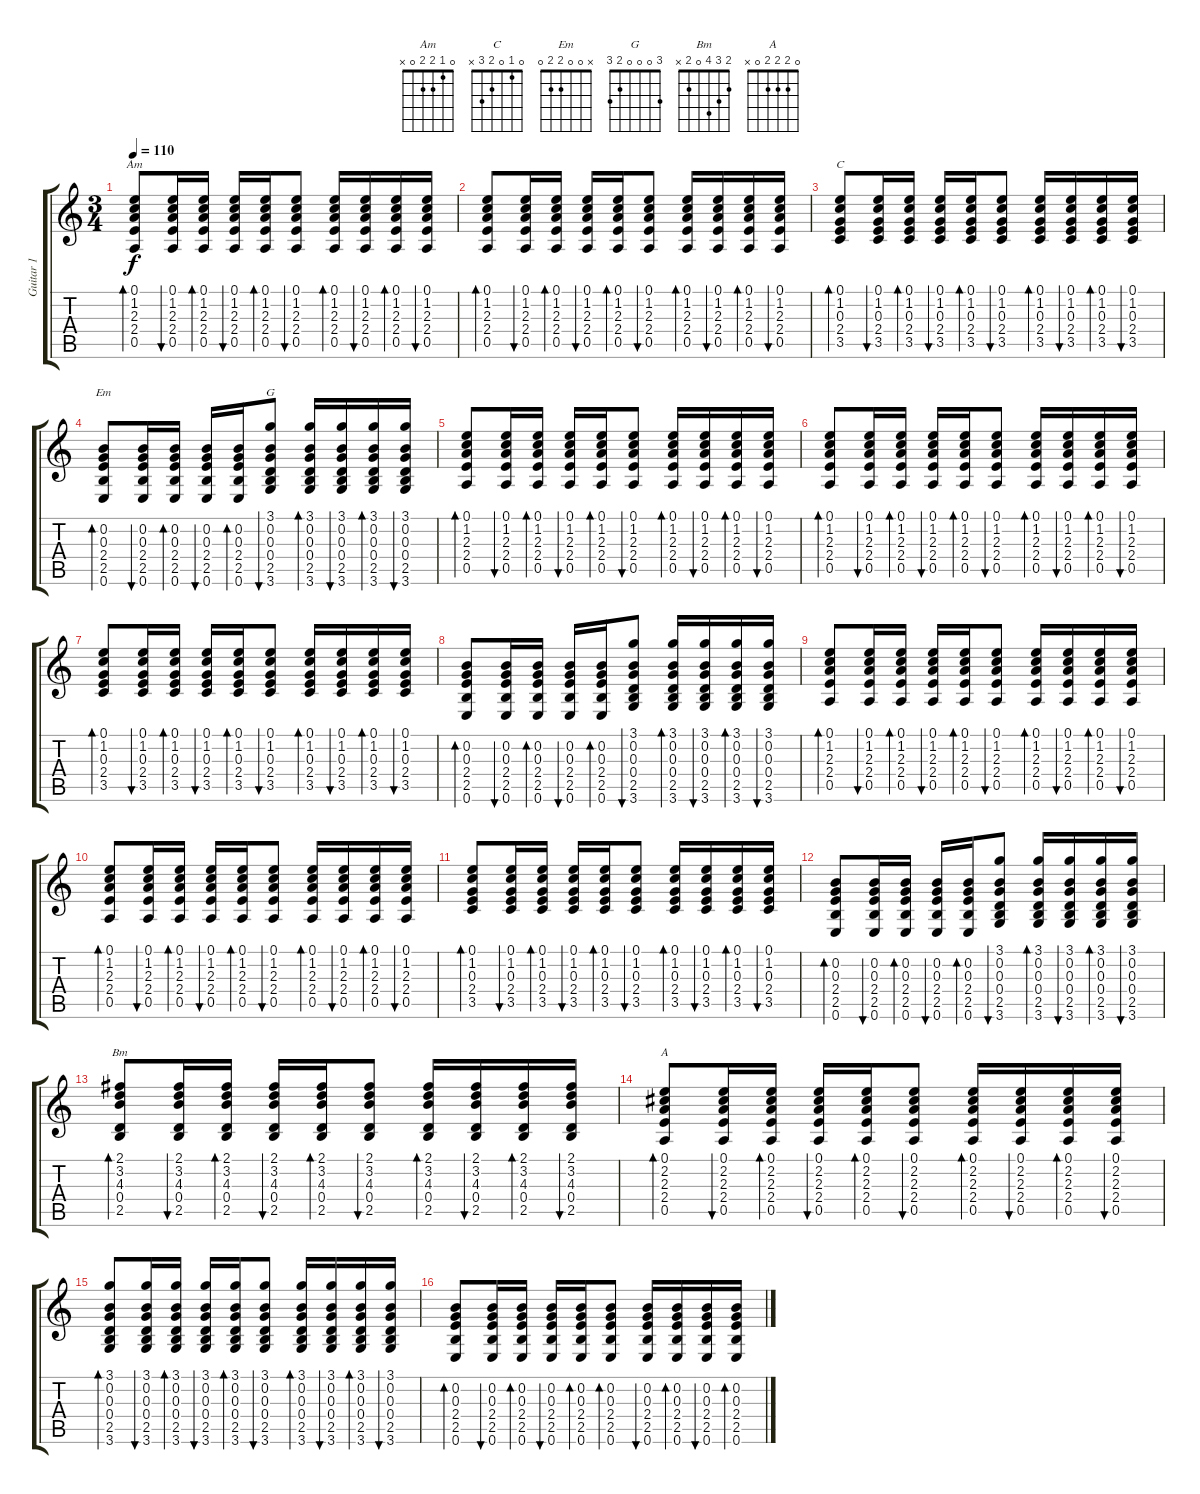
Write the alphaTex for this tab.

\track ("Guitar 1" "Guitar 1") {instrument acousticguitarsteel}
\staff {score tabs}
\tuning (E4 B3 G3 D3 A2 E2) {hide}
\chord ("Am" 0 1 2 2 0 x)
\chord ("C" 0 1 0 2 3 x)
\chord ("Em" x 0 0 2 2 0)
\chord ("G" 3 0 0 0 2 3)
\chord ("Bm" 2 3 4 0 2 x)
\chord ("A" 0 2 2 2 0 x)
\ts (3 4)
\tempo 110
\clef g2
\ks c
(0.1 1.2 2.3 2.4 0.5).8{bd 60 ch "Am" dy f} (0.1 1.2 2.3 2.4 0.5).16{bu 60} (0.1 1.2 2.3 2.4 0.5).16{bd 60} (0.1 1.2 2.3 2.4 0.5).16{bu 60} (0.1 1.2 2.3 2.4 0.5).16{bd 60} (0.1 1.2 2.3 2.4 0.5).8{bu 60} (0.1 1.2 2.3 2.4 0.5).16{bd 60} (0.1 1.2 2.3 2.4 0.5).16{bu 60} (0.1 1.2 2.3 2.4 0.5).16{bd 60} (0.1 1.2 2.3 2.4 0.5).16{bu 60} |
(0.1 1.2 2.3 2.4 0.5).8{bd 60} (0.1 1.2 2.3 2.4 0.5).16{bu 60} (0.1 1.2 2.3 2.4 0.5).16{bd 60} (0.1 1.2 2.3 2.4 0.5).16{bu 60} (0.1 1.2 2.3 2.4 0.5).16{bd 60} (0.1 1.2 2.3 2.4 0.5).8{bu 60} (0.1 1.2 2.3 2.4 0.5).16{bd 60} (0.1 1.2 2.3 2.4 0.5).16{bu 60} (0.1 1.2 2.3 2.4 0.5).16{bd 60} (0.1 1.2 2.3 2.4 0.5).16{bu 60} |
(0.1 1.2 0.3 2.4 3.5).8{bd 60 ch "C"} (0.1 1.2 0.3 2.4 3.5).16{bu 60} (0.1 1.2 0.3 2.4 3.5).16{bd 60} (0.1 1.2 0.3 2.4 3.5).16{bu 60} (0.1 1.2 0.3 2.4 3.5).16{bd 60} (0.1 1.2 0.3 2.4 3.5).8{bu 60} (0.1 1.2 0.3 2.4 3.5).16{bd 60} (0.1 1.2 0.3 2.4 3.5).16{bu 60} (0.1 1.2 0.3 2.4 3.5).16{bd 60} (0.1 1.2 0.3 2.4 3.5).16{bu 60} |
(0.2 0.3 2.4 2.5 0.6).8{bd 60 ch "Em"} (0.2 0.3 2.4 2.5 0.6).16{bu 60} (0.2 0.3 2.4 2.5 0.6).16{bd 60} (0.2 0.3 2.4 2.5 0.6).16{bu 60} (0.2 0.3 2.4 2.5 0.6).16{bd 60} (3.1 0.2 0.3 0.4 2.5 3.6).8{bu 60 ch "G"} (3.1 0.2 0.3 0.4 2.5 3.6).16{bd 60} (3.1 0.2 0.3 0.4 2.5 3.6).16{bu 60} (3.1 0.2 0.3 0.4 2.5 3.6).16{bd 60} (3.1 0.2 0.3 0.4 2.5 3.6).16{bu 60} |
(0.1 1.2 2.3 2.4 0.5).8{bd 60} (0.1 1.2 2.3 2.4 0.5).16{bu 60} (0.1 1.2 2.3 2.4 0.5).16{bd 60} (0.1 1.2 2.3 2.4 0.5).16{bu 60} (0.1 1.2 2.3 2.4 0.5).16{bd 60} (0.1 1.2 2.3 2.4 0.5).8{bu 60} (0.1 1.2 2.3 2.4 0.5).16{bd 60} (0.1 1.2 2.3 2.4 0.5).16{bu 60} (0.1 1.2 2.3 2.4 0.5).16{bd 60} (0.1 1.2 2.3 2.4 0.5).16{bu 60} |
(0.1 1.2 2.3 2.4 0.5).8{bd 60} (0.1 1.2 2.3 2.4 0.5).16{bu 60} (0.1 1.2 2.3 2.4 0.5).16{bd 60} (0.1 1.2 2.3 2.4 0.5).16{bu 60} (0.1 1.2 2.3 2.4 0.5).16{bd 60} (0.1 1.2 2.3 2.4 0.5).8{bu 60} (0.1 1.2 2.3 2.4 0.5).16{bd 60} (0.1 1.2 2.3 2.4 0.5).16{bu 60} (0.1 1.2 2.3 2.4 0.5).16{bd 60} (0.1 1.2 2.3 2.4 0.5).16{bu 60} |
(0.1 1.2 0.3 2.4 3.5).8{bd 60} (0.1 1.2 0.3 2.4 3.5).16{bu 60} (0.1 1.2 0.3 2.4 3.5).16{bd 60} (0.1 1.2 0.3 2.4 3.5).16{bu 60} (0.1 1.2 0.3 2.4 3.5).16{bd 60} (0.1 1.2 0.3 2.4 3.5).8{bu 60} (0.1 1.2 0.3 2.4 3.5).16{bd 60} (0.1 1.2 0.3 2.4 3.5).16{bu 60} (0.1 1.2 0.3 2.4 3.5).16{bd 60} (0.1 1.2 0.3 2.4 3.5).16{bu 60} |
(0.2 0.3 2.4 2.5 0.6).8{bd 60} (0.2 0.3 2.4 2.5 0.6).16{bu 60} (0.2 0.3 2.4 2.5 0.6).16{bd 60} (0.2 0.3 2.4 2.5 0.6).16{bu 60} (0.2 0.3 2.4 2.5 0.6).16{bd 60} (3.1 0.2 0.3 0.4 2.5 3.6).8{bu 60} (3.1 0.2 0.3 0.4 2.5 3.6).16{bd 60} (3.1 0.2 0.3 0.4 2.5 3.6).16{bu 60} (3.1 0.2 0.3 0.4 2.5 3.6).16{bd 60} (3.1 0.2 0.3 0.4 2.5 3.6).16{bu 60} |
(0.1 1.2 2.3 2.4 0.5).8{bd 60} (0.1 1.2 2.3 2.4 0.5).16{bu 60} (0.1 1.2 2.3 2.4 0.5).16{bd 60} (0.1 1.2 2.3 2.4 0.5).16{bu 60} (0.1 1.2 2.3 2.4 0.5).16{bd 60} (0.1 1.2 2.3 2.4 0.5).8{bu 60} (0.1 1.2 2.3 2.4 0.5).16{bd 60} (0.1 1.2 2.3 2.4 0.5).16{bu 60} (0.1 1.2 2.3 2.4 0.5).16{bd 60} (0.1 1.2 2.3 2.4 0.5).16{bu 60} |
(0.1 1.2 2.3 2.4 0.5).8{bd 60} (0.1 1.2 2.3 2.4 0.5).16{bu 60} (0.1 1.2 2.3 2.4 0.5).16{bd 60} (0.1 1.2 2.3 2.4 0.5).16{bu 60} (0.1 1.2 2.3 2.4 0.5).16{bd 60} (0.1 1.2 2.3 2.4 0.5).8{bu 60} (0.1 1.2 2.3 2.4 0.5).16{bd 60} (0.1 1.2 2.3 2.4 0.5).16{bu 60} (0.1 1.2 2.3 2.4 0.5).16{bd 60} (0.1 1.2 2.3 2.4 0.5).16{bu 60} |
(0.1 1.2 0.3 2.4 3.5).8{bd 60} (0.1 1.2 0.3 2.4 3.5).16{bu 60} (0.1 1.2 0.3 2.4 3.5).16{bd 60} (0.1 1.2 0.3 2.4 3.5).16{bu 60} (0.1 1.2 0.3 2.4 3.5).16{bd 60} (0.1 1.2 0.3 2.4 3.5).8{bu 60} (0.1 1.2 0.3 2.4 3.5).16{bd 60} (0.1 1.2 0.3 2.4 3.5).16{bu 60} (0.1 1.2 0.3 2.4 3.5).16{bd 60} (0.1 1.2 0.3 2.4 3.5).16{bu 60} |
(0.2 0.3 2.4 2.5 0.6).8{bd 60} (0.2 0.3 2.4 2.5 0.6).16{bu 60} (0.2 0.3 2.4 2.5 0.6).16{bd 60} (0.2 0.3 2.4 2.5 0.6).16{bu 60} (0.2 0.3 2.4 2.5 0.6).16{bd 60} (3.1 0.2 0.3 0.4 2.5 3.6).8{bu 60} (3.1 0.2 0.3 0.4 2.5 3.6).16{bd 60} (3.1 0.2 0.3 0.4 2.5 3.6).16{bu 60} (3.1 0.2 0.3 0.4 2.5 3.6).16{bd 60} (3.1 0.2 0.3 0.4 2.5 3.6).16{bu 60} |
(2.1 3.2 4.3 0.4 2.5).8{bd 60 ch "Bm"} (2.1 3.2 4.3 0.4 2.5).16{bu 60} (2.1 3.2 4.3 0.4 2.5).16{bd 60} (2.1 3.2 4.3 0.4 2.5).16{bu 60} (2.1 3.2 4.3 0.4 2.5).16{bd 60} (2.1 3.2 4.3 0.4 2.5).8{bu 60} (2.1 3.2 4.3 0.4 2.5).16{bd 60} (2.1 3.2 4.3 0.4 2.5).16{bu 60} (2.1 3.2 4.3 0.4 2.5).16{bd 60} (2.1 3.2 4.3 0.4 2.5).16{bu 60} |
(0.1 2.2 2.3 2.4 0.5).8{bd 60 ch "A"} (0.1 2.2 2.3 2.4 0.5).16{bu 60} (0.1 2.2 2.3 2.4 0.5).16{bd 60} (0.1 2.2 2.3 2.4 0.5).16{bu 60} (0.1 2.2 2.3 2.4 0.5).16{bd 60} (0.1 2.2 2.3 2.4 0.5).8{bu 60} (0.1 2.2 2.3 2.4 0.5).16{bd 60} (0.1 2.2 2.3 2.4 0.5).16{bu 60} (0.1 2.2 2.3 2.4 0.5).16{bd 60} (0.1 2.2 2.3 2.4 0.5).16{bu 60} |
(3.1 0.2 0.3 0.4 2.5 3.6).8{bd 60} (3.1 0.2 0.3 0.4 2.5 3.6).16{bu 60} (3.1 0.2 0.3 0.4 2.5 3.6).16{bd 60} (3.1 0.2 0.3 0.4 2.5 3.6).16{bu 60} (3.1 0.2 0.3 0.4 2.5 3.6).16{bd 60} (3.1 0.2 0.3 0.4 2.5 3.6).8{bu 60} (3.1 0.2 0.3 0.4 2.5 3.6).16{bd 60} (3.1 0.2 0.3 0.4 2.5 3.6).16{bu 60} (3.1 0.2 0.3 0.4 2.5 3.6).16{bd 60} (3.1 0.2 0.3 0.4 2.5 3.6).16{bu 60} |
(0.2 0.3 2.4 2.5 0.6).8{bd 60} (0.2 0.3 2.4 2.5 0.6).16{bu 60} (0.2 0.3 2.4 2.5 0.6).16{bd 60} (0.2 0.3 2.4 2.5 0.6).16{bu 60} (0.2 0.3 2.4 2.5 0.6).16{bd 60} (0.2 0.3 2.4 2.5 0.6).8{bd 60} (0.2 0.3 2.4 2.5 0.6).16{bu 60} (0.2 0.3 2.4 2.5 0.6).16{bd 60} (0.2 0.3 2.4 2.5 0.6).16{bu 60} (0.2 0.3 2.4 2.5 0.6).16{bd 60}
